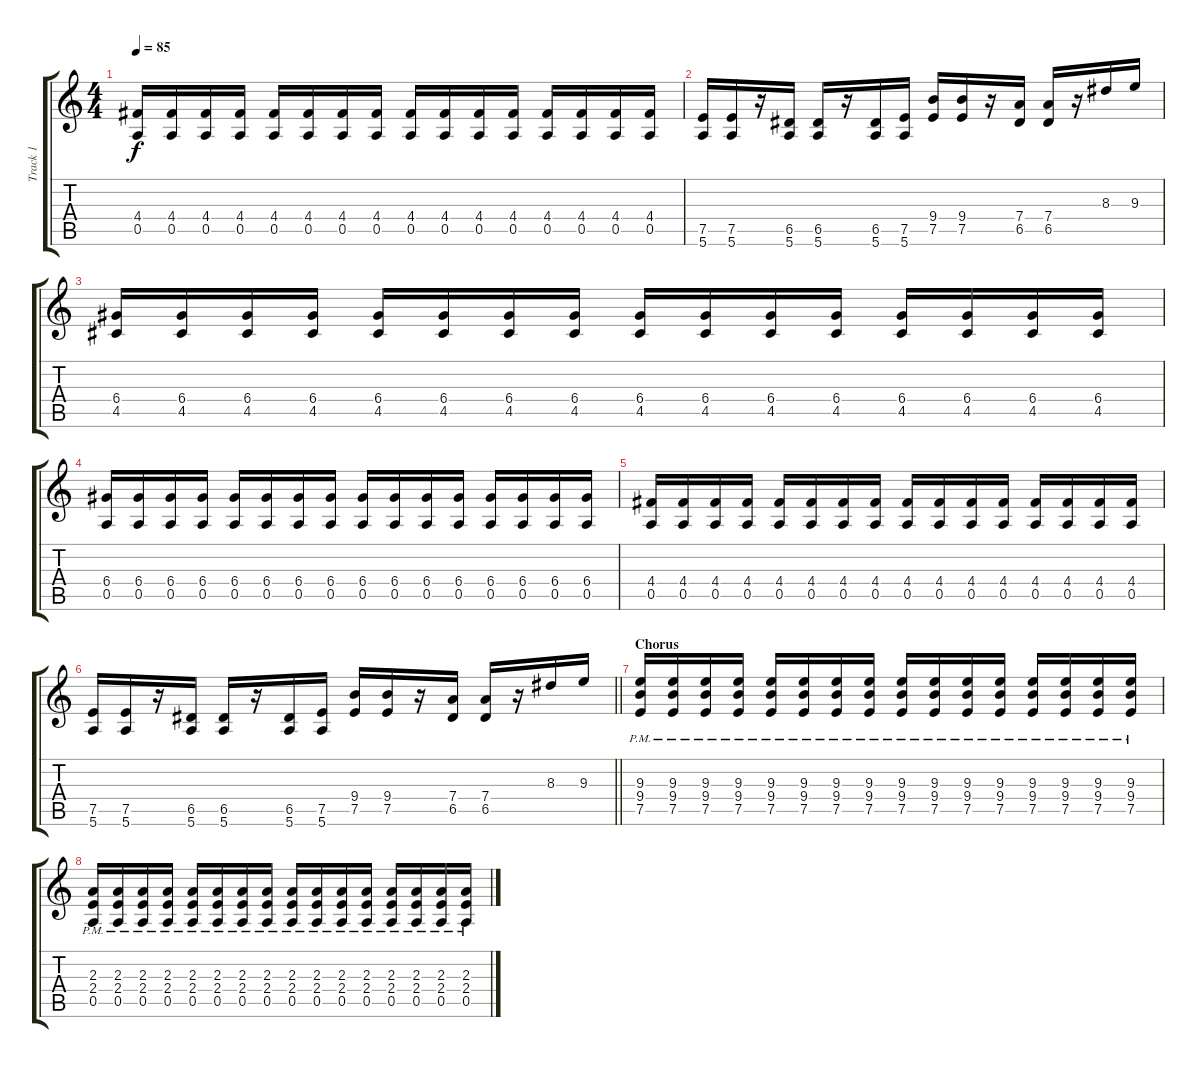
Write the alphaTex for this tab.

\track ("Track 1" "Track 1") {instrument overdrivenguitar}
\staff {score tabs}
\tuning (E4 B3 G3 D3 A2 E2) {hide}
\ts (4 4)
\tempo 85
\clef g2
\ks c
(4.4 0.5).16{dy f} (4.4 0.5).16 (4.4 0.5).16 (4.4 0.5).16 (4.4 0.5).16 (4.4 0.5).16 (4.4 0.5).16 (4.4 0.5).16 (4.4 0.5).16 (4.4 0.5).16 (4.4 0.5).16 (4.4 0.5).16 (4.4 0.5).16 (4.4 0.5).16 (4.4 0.5).16 (4.4 0.5).16 |
(7.5 5.6).16 (7.5 5.6).16 r.16 (6.5 5.6).16 (6.5 5.6).16 r.16 (6.5 5.6).16 (7.5 5.6).16 (9.4 7.5).16 (9.4 7.5).16 r.16 (7.4 6.5).16 (7.4 6.5).16 r.16 8.3.16 9.3.16 |
(6.4 4.5).16 (6.4 4.5).16 (6.4 4.5).16 (6.4 4.5).16 (6.4 4.5).16 (6.4 4.5).16 (6.4 4.5).16 (6.4 4.5).16 (6.4 4.5).16 (6.4 4.5).16 (6.4 4.5).16 (6.4 4.5).16 (6.4 4.5).16 (6.4 4.5).16 (6.4 4.5).16 (6.4 4.5).16 |
(6.4 0.5).16 (6.4 0.5).16 (6.4 0.5).16 (6.4 0.5).16 (6.4 0.5).16 (6.4 0.5).16 (6.4 0.5).16 (6.4 0.5).16 (6.4 0.5).16 (6.4 0.5).16 (6.4 0.5).16 (6.4 0.5).16 (6.4 0.5).16 (6.4 0.5).16 (6.4 0.5).16 (6.4 0.5).16 |
(4.4 0.5).16 (4.4 0.5).16 (4.4 0.5).16 (4.4 0.5).16 (4.4 0.5).16 (4.4 0.5).16 (4.4 0.5).16 (4.4 0.5).16 (4.4 0.5).16 (4.4 0.5).16 (4.4 0.5).16 (4.4 0.5).16 (4.4 0.5).16 (4.4 0.5).16 (4.4 0.5).16 (4.4 0.5).16 |
\barLineRight lightlight
(7.5 5.6).16 (7.5 5.6).16 r.16 (6.5 5.6).16 (6.5 5.6).16 r.16 (6.5 5.6).16 (7.5 5.6).16 (9.4 7.5).16 (9.4 7.5).16 r.16 (7.4 6.5).16 (7.4 6.5).16 r.16 8.3.16 9.3.16 |
\section ("" "Chorus")
(9.3{pm} 9.4{pm} 7.5{pm}).16 (9.3{pm} 9.4{pm} 7.5{pm}).16 (9.3{pm} 9.4{pm} 7.5{pm}).16 (9.3{pm} 9.4{pm} 7.5{pm}).16 (9.3{pm} 9.4{pm} 7.5{pm}).16 (9.3{pm} 9.4{pm} 7.5{pm}).16 (9.3{pm} 9.4{pm} 7.5{pm}).16 (9.3{pm} 9.4{pm} 7.5{pm}).16 (9.3{pm} 9.4{pm} 7.5{pm}).16 (9.3{pm} 9.4{pm} 7.5{pm}).16 (9.3{pm} 9.4{pm} 7.5{pm}).16 (9.3{pm} 9.4{pm} 7.5{pm}).16 (9.3{pm} 9.4{pm} 7.5{pm}).16 (9.3{pm} 9.4{pm} 7.5{pm}).16 (9.3{pm} 9.4{pm} 7.5{pm}).16 (9.3{pm} 9.4{pm} 7.5{pm}).16 |
(2.3{pm} 2.4{pm} 0.5{pm}).16 (2.3{pm} 2.4{pm} 0.5{pm}).16 (2.3{pm} 2.4{pm} 0.5{pm}).16 (2.3{pm} 2.4{pm} 0.5{pm}).16 (2.3{pm} 2.4{pm} 0.5{pm}).16 (2.3{pm} 2.4{pm} 0.5{pm}).16 (2.3{pm} 2.4{pm} 0.5{pm}).16 (2.3{pm} 2.4{pm} 0.5{pm}).16 (2.3{pm} 2.4{pm} 0.5{pm}).16 (2.3{pm} 2.4{pm} 0.5{pm}).16 (2.3{pm} 2.4{pm} 0.5{pm}).16 (2.3{pm} 2.4{pm} 0.5{pm}).16 (2.3{pm} 2.4{pm} 0.5{pm}).16 (2.3{pm} 2.4{pm} 0.5{pm}).16 (2.3{pm} 2.4{pm} 0.5{pm}).16 (2.3{pm} 2.4{pm} 0.5{pm}).16
